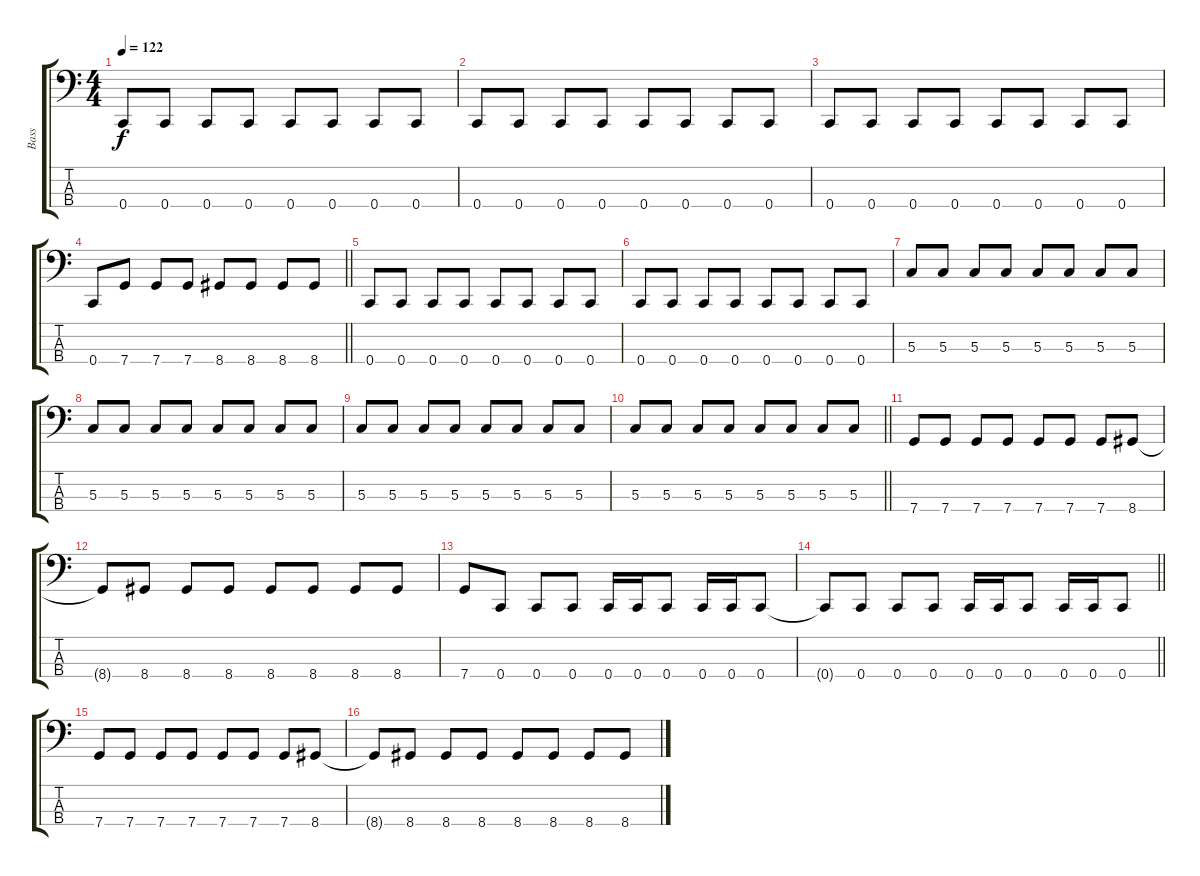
\track ("Bass" "Bass") {instrument electricbassfinger}
\staff {score tabs}
\tuning (F2 C2 G1 C1) {hide}
\ts (4 4)
\tempo 122
\clef f4
\ks c
0.4.8{dy f} 0.4.8 0.4.8 0.4.8 0.4.8 0.4.8 0.4.8 0.4.8 |
0.4.8 0.4.8 0.4.8 0.4.8 0.4.8 0.4.8 0.4.8 0.4.8 |
0.4.8 0.4.8 0.4.8 0.4.8 0.4.8 0.4.8 0.4.8 0.4.8 |
\barLineRight lightlight
0.4.8 7.4.8 7.4.8 7.4.8 8.4.8 8.4.8 8.4.8 8.4.8 |
0.4.8 0.4.8 0.4.8 0.4.8 0.4.8 0.4.8 0.4.8 0.4.8 |
0.4.8 0.4.8 0.4.8 0.4.8 0.4.8 0.4.8 0.4.8 0.4.8 |
5.3.8 5.3.8 5.3.8 5.3.8 5.3.8 5.3.8 5.3.8 5.3.8 |
5.3.8 5.3.8 5.3.8 5.3.8 5.3.8 5.3.8 5.3.8 5.3.8 |
5.3.8 5.3.8 5.3.8 5.3.8 5.3.8 5.3.8 5.3.8 5.3.8 |
\barLineRight lightlight
5.3.8 5.3.8 5.3.8 5.3.8 5.3.8 5.3.8 5.3.8 5.3.8 |
7.4.8 7.4.8 7.4.8 7.4.8 7.4.8 7.4.8 7.4.8 8.4.8 |
8.4{t}.8 8.4.8 8.4.8 8.4.8 8.4.8 8.4.8 8.4.8 8.4.8 |
7.4.8 0.4.8 0.4.8 0.4.8 0.4.16 0.4.16 0.4.8 0.4.16 0.4.16 0.4.8 |
\barLineRight lightlight
0.4{t}.8 0.4.8 0.4.8 0.4.8 0.4.16 0.4.16 0.4.8 0.4.16 0.4.16 0.4.8 |
7.4.8 7.4.8 7.4.8 7.4.8 7.4.8 7.4.8 7.4.8 8.4.8 |
8.4{t}.8 8.4.8 8.4.8 8.4.8 8.4.8 8.4.8 8.4.8 8.4.8
